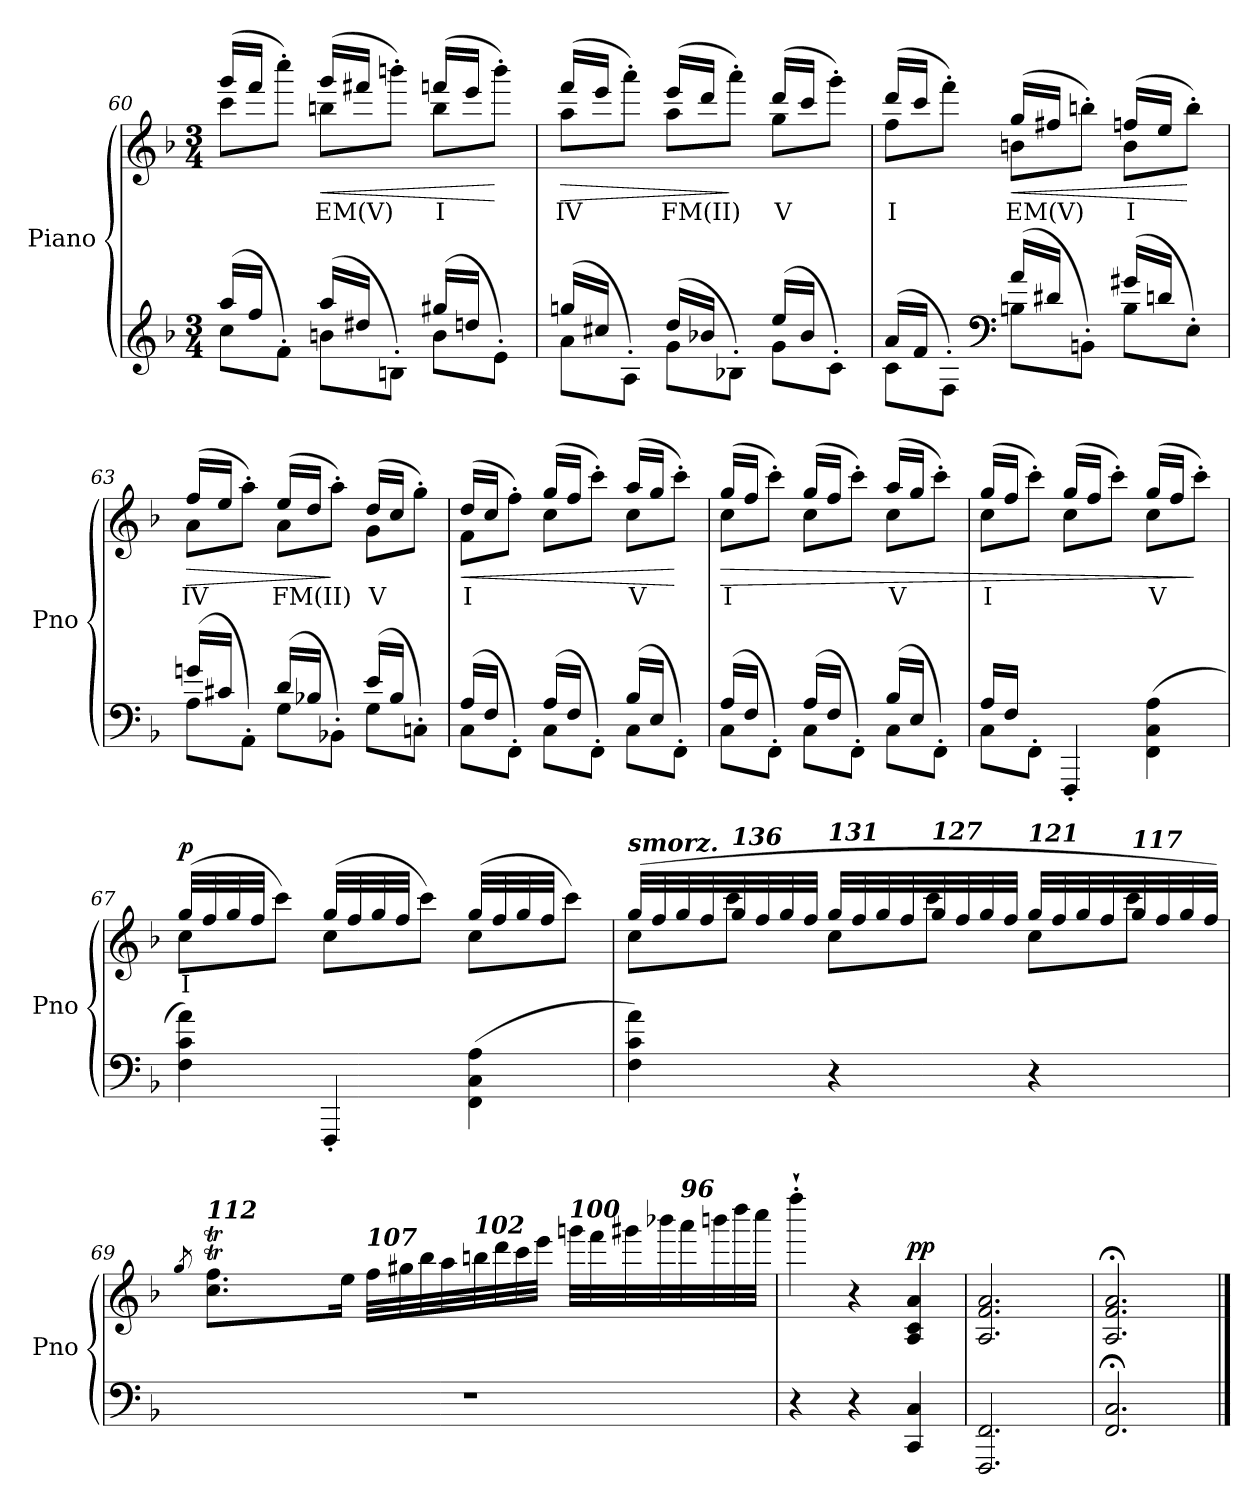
**kern	**kern	**text	**dynam
*part2	*part1	*part1	*part1
*staff2	*staff1	*staff1	*staff1
*I"Piano	*I"Piano	*	*
*I'Pno	*I'Pno	*	*
!!LO:LB:g=z
*clefG2	*clefG2	*	*
*k[b-]	*k[b-]	*	*
*M3/4	*M3/4	*	*
=60	=60	=60	=60
*^	*^	*	*
(>16aa/LL	8cc\L	(>16ggg/LL	8ccc\L	.	.
16ff/JJ	.	16fff/JJ	.	.	.
8ryy	8f'\J)	8ryy	8cccc'\J)	.	.
!	!	!	!	!	!LO:HP:b
!	!	!	!	!LO:LY:b	!
(>16aa/LL	8bn\L	(>16ggg/LL	8bbn\L	EM(V)	<
16dd#X/JJ	.	16fff#X/JJ	.	.	.
8ryy	8Bn'\J)	8ryy	8bbbn'\J)	.	.
!	!	!	!	!LO:LY:b	!
(>16gg#X/LL	8b\L	(>16fffn/LL	8bb\L	I	.
16ddn/JJ	.	16eee/JJ	.	.	.
8ryy	8e'\J)	8ryy	8bbb'\J)	.	[
!!LO:PB:g=z	!!
=61	=61	=61	=61	=61	=61
!	!	!	!	!	!LO:HP:b
!	!	!	!	!LO:LY:b	!
(>16ggn/LL	8a\L	(>16fff/LL	8aa\L	IV	>
16cc#X/JJ	.	16eee/JJ	.	.	.
8ryy	8A'\J)	8ryy	8aaa'\J)	.	.
!	!	!	!	!LO:LY:b	!
(>16dd/LL	8g\L	(>16eee/LL	8aa\L	FM(II)	.
16b-X/JJ	.	16ddd/JJ	.	.	.
8ryy	8B-X'\J)	8ryy	8aaa'\J)	.	]
!	!	!	!	!LO:LY:b	!
(>16ee/LL	8g\L	(>16ddd/LL	8gg\L	V	.
16b-/JJ	.	16ccc/JJ	.	.	.
8ryy	8c'\J)	8ryy	8ggg'\J)	.	.
=62	=62	=62	=62	=62	=62
!	!	!	!	!LO:LY:b	!
(>16a/LL	8c\L	(>16ddd/LL	8ff\L	I	.
16f/JJ	.	16ccc/JJ	.	.	.
8ryy	8F'\J)	8ryy	8fff'\J)	.	.
*clefF4	*	*	*	*	*
!	!	!	!	!	!LO:HP:b
!	!	!	!	!LO:LY:b	!
(>16a/LL	8Bn\L	(>16gg/LL	8bn\L	EM(V)	<
16d#X/JJ	.	16ff#X/JJ	.	.	.
8ryy	8BBn'\J)	8ryy	8bbn'\J)	.	.
!	!	!	!	!LO:LY:b	!
(>16g#X/LL	8B\L	(>16ffn/LL	8b\L	I	.
16dn/JJ	.	16ee/JJ	.	.	.
8ryy	8E'\J)	8ryy	8bb'\J)	.	[
=63	=63	=63	=63	=63	=63
!	!	!	!	!	!LO:HP:b
!	!	!	!	!LO:LY:b	!
(>16gn/LL	8A\L	(>16ff/LL	8a\L	IV	>
16c#X/JJ	.	16ee/JJ	.	.	.
8ryy	8AA'\J)	8ryy	8aa'\J)	.	.
!	!	!	!	!LO:LY:b	!
(>16d/LL	8G\L	(>16ee/LL	8a\L	FM(II)	.
16B-X/JJ	.	16dd/JJ	.	.	.
8ryy	8BB-X'\J)	8ryy	8aa'\J)	.	]
!	!	!	!	!LO:LY:b	!
(>16e/LL	8G\L	(>16dd/LL	8g\L	V	.
16B-/JJ	.	16cc/JJ	.	.	.
8ryy	8Cn'\J)	8ryy	8gg'\J)	.	.
=64	=64	=64	=64	=64	=64
!	!	!	!	!	!LO:HP:b
!	!	!	!	!LO:LY:b	!
(>16A/LL	8C\L	(>16dd/LL	8f\L	I	<
16F/JJ	.	16cc/JJ	.	.	.
8ryy	8FF'\J)	8ryy	8ff'\J)	.	.
(>16A/LL	8C\L	(>16gg/LL	8cc\L	.	.
16F/JJ	.	16ff/JJ	.	.	.
8ryy	8FF'\J)	8ryy	8ccc'\J)	.	.
!	!	!	!	!LO:LY:b	!
(>16B-/LL	8C\L	(>16aa/LL	8cc\L	V	.
16E/JJ	.	16gg/JJ	.	.	.
8ryy	8FF'\J)	8ryy	8ccc'\J)	.	[
!!LO:LB:g=z	!!
=65	=65	=65	=65	=65	=65
!	!	!	!	!	!LO:HP:b
!	!	!	!	!LO:LY:b	!
(>16A/LL	8C\L	(>16gg/LL	8cc\L	I	>
16F/JJ	.	16ff/JJ	.	.	.
8ryy	8FF'\J)	8ryy	8ccc'\J)	.	.
(>16A/LL	8C\L	(>16gg/LL	8cc\L	.	.
16F/JJ	.	16ff/JJ	.	.	.
8ryy	8FF'\J)	8ryy	8ccc'\J)	.	.
!	!	!	!	!LO:LY:b	!
(>16B-/LL	8C\L	(>16aa/LL	8cc\L	V	.
16E/JJ	.	16gg/JJ	.	.	.
8ryy	8FF'\J)	8ryy	8ccc'\J)	.	.
=66	=66	=66	=66	=66	=66
!	!	!	!	!LO:LY:b	!
*	*	*	*^	*	*
16A/LL	8C\L	(>16gg/LL	8cc\L	4ryy	I	.
16F/JJ	.	16ff/JJ	.	.	.	.
8ryy	8FF'\J	8ryy	8ccc'\J)	.	.	.
4FFF'/	2ryy	(>16gg/LL	8cc\L	2ryy	.	.
.	.	16ff/JJ	.	.	.	.
.	.	8ryy	8ccc'\J)	.	.	.
!	!	!	!	!	!LO:LY:b	!
(>4FF\ 4C\ 4A\	.	(>16gg/LL	8cc\L	.	V	.
.	.	16ff/JJ	.	.	.	.
.	.	8ryy	8ccc'\J)	.	.	]
*v	*v	*	*	*	*	*
*	*	*v	*v	*	*
=67	=67	=67	=67	=67
!	!	!	!LO:LY:b	!LO:DY:b
4F\ 4c\ 4a\)	(>32gg/LLL	8cc\L	I	p
.	32ff/	.	.	.
.	32gg/	.	.	.
.	32ff/JJJ	.	.	.
.	8ryy	8ccc\J)	.	.
4FFF'/	(>32gg/LLL	8cc\L	.	.
.	32ff/	.	.	.
.	32gg/	.	.	.
.	32ff/JJJ	.	.	.
.	8ryy	8ccc\J)	.	.
(>4FF\ 4C\ 4A\	(>32gg/LLL	8cc\L	.	.
.	32ff/	.	.	.
.	32gg/	.	.	.
.	32ff/JJJ	.	.	.
.	8ryy	8ccc\J)	.	.
!!LO:LB:g=z	!!
=68	=68	=68	=68	=68
!	!LO:TX:a:Bi:t=smorz.	!	!	!
4F\ 4c\ 4a\)	(>32gg/LLL	8cc\L	.	.
.	32ff/	.	.	.
.	32gg/	.	.	.
.	32ff/	.	.	.
!	!LO:TX:a:Bi:t=136	!	!	!
.	32gg/	8ccc\J	.	.
.	32ff/	.	.	.
.	32gg/	.	.	.
.	32ff/JJJ	.	.	.
!	!LO:TX:a:Bi:t=131	!	!	!
4r	32gg/LLL	8cc\L	.	.
.	32ff/	.	.	.
.	32gg/	.	.	.
.	32ff/	.	.	.
!	!LO:TX:a:Bi:t=127	!	!	!
.	32gg/	8ccc\J	.	.
.	32ff/	.	.	.
.	32gg/	.	.	.
.	32ff/JJJ	.	.	.
!	!LO:TX:a:Bi:t=121	!	!	!
4r	32gg/LLL	8cc\L	.	.
.	32ff/	.	.	.
.	32gg/	.	.	.
.	32ff/	.	.	.
!	!LO:TX:a:Bi:t=117	!	!	!
.	32gg/	8ccc\J	.	.
.	32ff/	.	.	.
.	32gg/	.	.	.
.	32ff/JJJ)	.	.	.
!!LO:LB:g=z	!!
=69	=69	=69	=69	=69
.	8qgg/	.	.	.
*^	*	*	*	*
!	!	!LO:TX:a:Bi:t=112	!	!	!
8.ryy	2.r	8.cc\T 8.ff\TL	32ggyy	.	.
.	.	.	32ffyy	.	.
.	.	.	32ggyy	.	.
.	.	.	32ffyy	.	.
.	.	.	32ggyy	.	.
.	.	.	32ffyy	.	.
2ryy	.	16ee\Jk	2ryy	.	.
!	!	!LO:TX:a:Bi:t=107	!	!	!
.	.	32ff\LLL	.	.	.
.	.	32gg#X\	.	.	.
.	.	32bb-\	.	.	.
.	.	32aa\	.	.	.
!	!	!LO:TX:a:Bi:t=102	!	!	!
.	.	32bbn\	.	.	.
.	.	32ddd\	.	.	.
.	.	32ccc\	.	.	.
.	.	32eee\JJJ	.	.	.
!	!	!LO:TX:a:Bi:t=100	!	!	!
.	.	32gggn\LLL	.	.	.
.	.	32fff\	.	.	.
.	.	32ggg#X\	.	.	.
.	.	32bbb-X\	.	.	.
!	!	!LO:TX:a:Bi:t=96	!	!	!
.	.	32aaa\	.	.	.
.	.	32bbbn\	.	.	.
16ryy	.	32dddd\	16ryy	.	.
.	.	32cccc\JJJ	.	.	.
*v	*v	*	*	*	*
*	*v	*v	*	*
!!LO:PB:g=z
=70	=70	=70	=70
4r	4ffff'`\	.	.
4r	4r	.	.
!	!	!	!LO:DY:b
4CC/ 4C/	4A/ 4c/ 4a/	.	pp
=71	=71	=71	=71
2.FFF/ 2.FF/	2.A/ 2.f/ 2.a/	.	.
=72	=72	=72	=72
2.FF/;< 2.C/;<	2.A/;< 2.f/;< 2.a/;<	.	.
==	==	==	==
*-	*-	*-	*-
